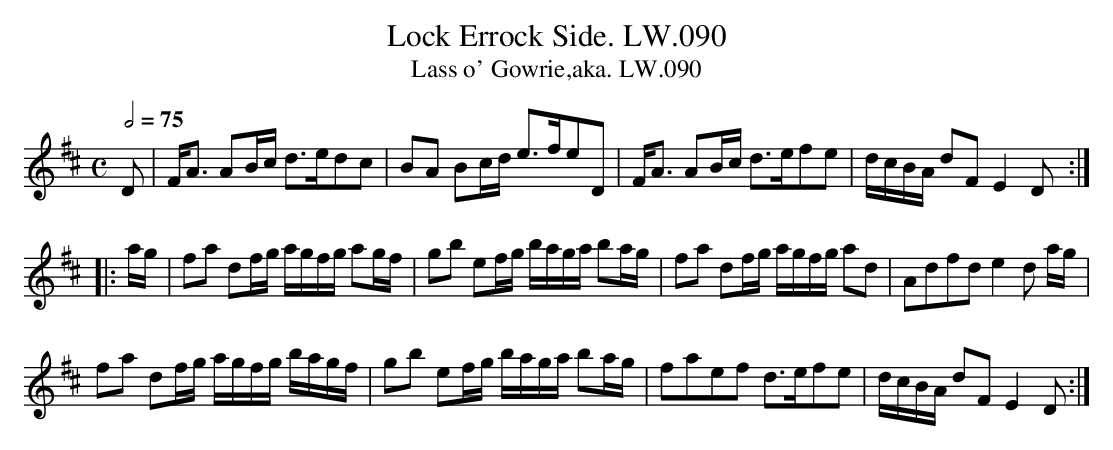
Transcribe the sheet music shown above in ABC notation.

X:1
T:Lock Errock Side. LW.090
T:Lass o' Gowrie,aka. LW.090
M:C
L:1/8
Q:2/4=75
K:D
D | F<A AB/c/ d>edc | BA Bc/d/ e>feD | F<A AB/c/ d>efe | d/c/B/A/ dF E2D:|
|:a/g/ | fa df/g/ a/g/f/g/ ag/f/ | gb ef/g/ b/a/g/a/ ba/g/ | \
fa df/g/ a/g/f/g/ ad | Adfd e2d a/g/ |
fa df/g/ a/g/f/g/ b/a/g/f/ | gb ef/g/ b/a/g/a/ ba/g/ | faef d>efe | d/c/B/A/ dFE2D:|
